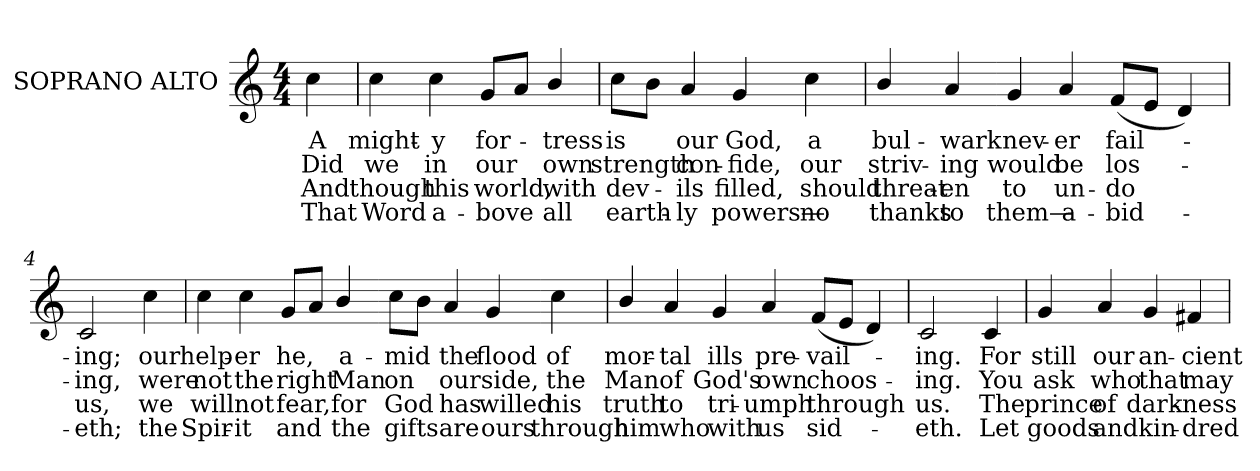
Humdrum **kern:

**kern	**text	**text	**text	**text
*part1	*part1	*part1	*part1	*part1
*staff1	*staff1	*staff1	*staff1	*staff1
*I"SOPRANO ALTO	*	*	*	*
*I'S. A.	*	*	*	*
!!LO:PB:g=z
*clefG2	*	*	*	*
*k[]	*	*	*	*
*C:	*	*	*	*
*M4/4	*	*	*	*
=	=	=	=	=
!	!LO:LY:b:color=#000000	!LO:LY:b:color=#000000	!LO:LY:b:color=#000000	!LO:LY:b:color=#000000
4cci\	A	Did	And	That
=	=	=	=	=
!	!LO:LY:b:color=#000000	!LO:LY:b:color=#000000	!LO:LY:b:color=#000000	!LO:LY:b:color=#000000
4cci\	might-	we	though	Word
!	!LO:LY:b:color=#000000	!LO:LY:b:color=#000000	!LO:LY:b:color=#000000	!LO:LY:b:color=#000000
4cci\	-y	in	this	a-
!	!LO:LY:b:color=#000000	!LO:LY:b:color=#000000	!LO:LY:b:color=#000000	!LO:LY:b:color=#000000
8gi/L	for-	our	world,	-bove
8ai/J	.	.	.	.
!	!LO:LY:b:color=#000000	!LO:LY:b:color=#000000	!LO:LY:b:color=#000000	!LO:LY:b:color=#000000
4bi/	-tress	own	with	all
=1	=1	=1	=1	=1
!	!LO:LY:b:color=#000000	!LO:LY:b:color=#000000	!LO:LY:b:color=#000000	!LO:LY:b:color=#000000
8cci\L	is	strength	dev-	earth-
8bi\J	.	.	.	.
!	!LO:LY:b:color=#000000	!LO:LY:b:color=#000000	!LO:LY:b:color=#000000	!LO:LY:b:color=#000000
4ai/	our	con-	-ils	-ly
!	!LO:LY:b:color=#000000	!LO:LY:b:color=#000000	!LO:LY:b:color=#000000	!LO:LY:b:color=#000000
4gi/	God,	-fide,	filled,	powers—
!	!LO:LY:b:color=#000000	!LO:LY:b:color=#000000	!LO:LY:b:color=#000000	!LO:LY:b:color=#000000
4cci\	a	our	should	no
=2	=2	=2	=2	=2
!	!LO:LY:b:color=#000000	!LO:LY:b:color=#000000	!LO:LY:b:color=#000000	!LO:LY:b:color=#000000
4bi/	bul-	striv-	threat-	thanks
!	!LO:LY:b:color=#000000	!LO:LY:b:color=#000000	!LO:LY:b:color=#000000	!LO:LY:b:color=#000000
4ai/	-wark	-ing	-en	to
!!LO:LB:g=z
=3-	=3-	=3-	=3-	=3-
!	!LO:LY:b:color=#000000	!LO:LY:b:color=#000000	!LO:LY:b:color=#000000	!LO:LY:b:color=#000000
4gi/	nev-	would	to	them—
!	!LO:LY:b:color=#000000	!LO:LY:b:color=#000000	!LO:LY:b:color=#000000	!LO:LY:b:color=#000000
4ai/	-er	be	un-	a-
!	!LO:LY:b:color=#000000	!LO:LY:b:color=#000000	!LO:LY:b:color=#000000	!LO:LY:b:color=#000000
(8fi/L	fail-	los-	-do	-bid-
8ei/J	.	.	.	.
4di/)	.	.	.	.
=4	=4	=4	=4	=4
!	!LO:LY:b:color=#000000	!LO:LY:b:color=#000000	!LO:LY:b:color=#000000	!LO:LY:b:color=#000000
2ci/	-ing;	-ing,	us,	-eth;
!	!LO:LY:b:color=#000000	!LO:LY:b:color=#000000	!LO:LY:b:color=#000000	!LO:LY:b:color=#000000
4cci\	our	were	we	the
=5	=5	=5	=5	=5
!	!LO:LY:b:color=#000000	!LO:LY:b:color=#000000	!LO:LY:b:color=#000000	!LO:LY:b:color=#000000
4cci\	help-	not	will	Spir-
!	!LO:LY:b:color=#000000	!LO:LY:b:color=#000000	!LO:LY:b:color=#000000	!LO:LY:b:color=#000000
4cci\	-er	the	not	-it
!	!LO:LY:b:color=#000000	!LO:LY:b:color=#000000	!LO:LY:b:color=#000000	!LO:LY:b:color=#000000
8gi/L	he,	right	fear,	and
8ai/J	.	.	.	.
!	!LO:LY:b:color=#000000	!LO:LY:b:color=#000000	!LO:LY:b:color=#000000	!LO:LY:b:color=#000000
4bi/	a-	Man	for	the
=6-	=6-	=6-	=6-	=6-
!	!LO:LY:b:color=#000000	!LO:LY:b:color=#000000	!LO:LY:b:color=#000000	!LO:LY:b:color=#000000
8cci\L	-mid	on	God	gifts
8bi\J	.	.	.	.
!	!LO:LY:b:color=#000000	!LO:LY:b:color=#000000	!LO:LY:b:color=#000000	!LO:LY:b:color=#000000
4ai/	the	our	has	are
!	!LO:LY:b:color=#000000	!LO:LY:b:color=#000000	!LO:LY:b:color=#000000	!LO:LY:b:color=#000000
4gi/	flood	side,	willed	ours
!!LO:LB:g=z
=7-	=7-	=7-	=7-	=7-
!	!LO:LY:b:color=#000000	!LO:LY:b:color=#000000	!LO:LY:b:color=#000000	!LO:LY:b:color=#000000
4cci\	of	the	his	through
=8	=8	=8	=8	=8
!	!LO:LY:b:color=#000000	!LO:LY:b:color=#000000	!LO:LY:b:color=#000000	!LO:LY:b:color=#000000
4bi/	mor-	Man	truth	him
!	!LO:LY:b:color=#000000	!LO:LY:b:color=#000000	!LO:LY:b:color=#000000	!LO:LY:b:color=#000000
4ai/	-tal	of	to	who
!	!LO:LY:b:color=#000000	!LO:LY:b:color=#000000	!LO:LY:b:color=#000000	!LO:LY:b:color=#000000
4gi/	ills	God's	tri-	with
!	!LO:LY:b:color=#000000	!LO:LY:b:color=#000000	!LO:LY:b:color=#000000	!LO:LY:b:color=#000000
4ai/	pre-	own	-umph	us
!	!LO:LY:b:color=#000000	!LO:LY:b:color=#000000	!LO:LY:b:color=#000000	!LO:LY:b:color=#000000
(8fi/L	-vail-	choos-	through	sid-
8ei/J	.	.	.	.
4di/)	.	.	.	.
=9	=9	=9	=9	=9
!	!LO:LY:b:color=#000000	!LO:LY:b:color=#000000	!LO:LY:b:color=#000000	!LO:LY:b:color=#000000
2ci/	-ing.	-ing.	us.	-eth.
!	!LO:LY:b:color=#000000	!LO:LY:b:color=#000000	!LO:LY:b:color=#000000	!LO:LY:b:color=#000000
4ci/	For	You	The	Let
=10	=10	=10	=10	=10
!	!LO:LY:b:color=#000000	!LO:LY:b:color=#000000	!LO:LY:b:color=#000000	!LO:LY:b:color=#000000
4gi/	still	ask	prince	goods
!	!LO:LY:b:color=#000000	!LO:LY:b:color=#000000	!LO:LY:b:color=#000000	!LO:LY:b:color=#000000
4ai/	our	who	of	and
!	!LO:LY:b:color=#000000	!LO:LY:b:color=#000000	!LO:LY:b:color=#000000	!LO:LY:b:color=#000000
4gi/	an-	that	dark-	kin-
!	!LO:LY:b:color=#000000	!LO:LY:b:color=#000000	!LO:LY:b:color=#000000	!LO:LY:b:color=#000000
4f#Xi/	-cient	may	-ness	-dred
=	=	=	=	=
*-	*-	*-	*-	*-
